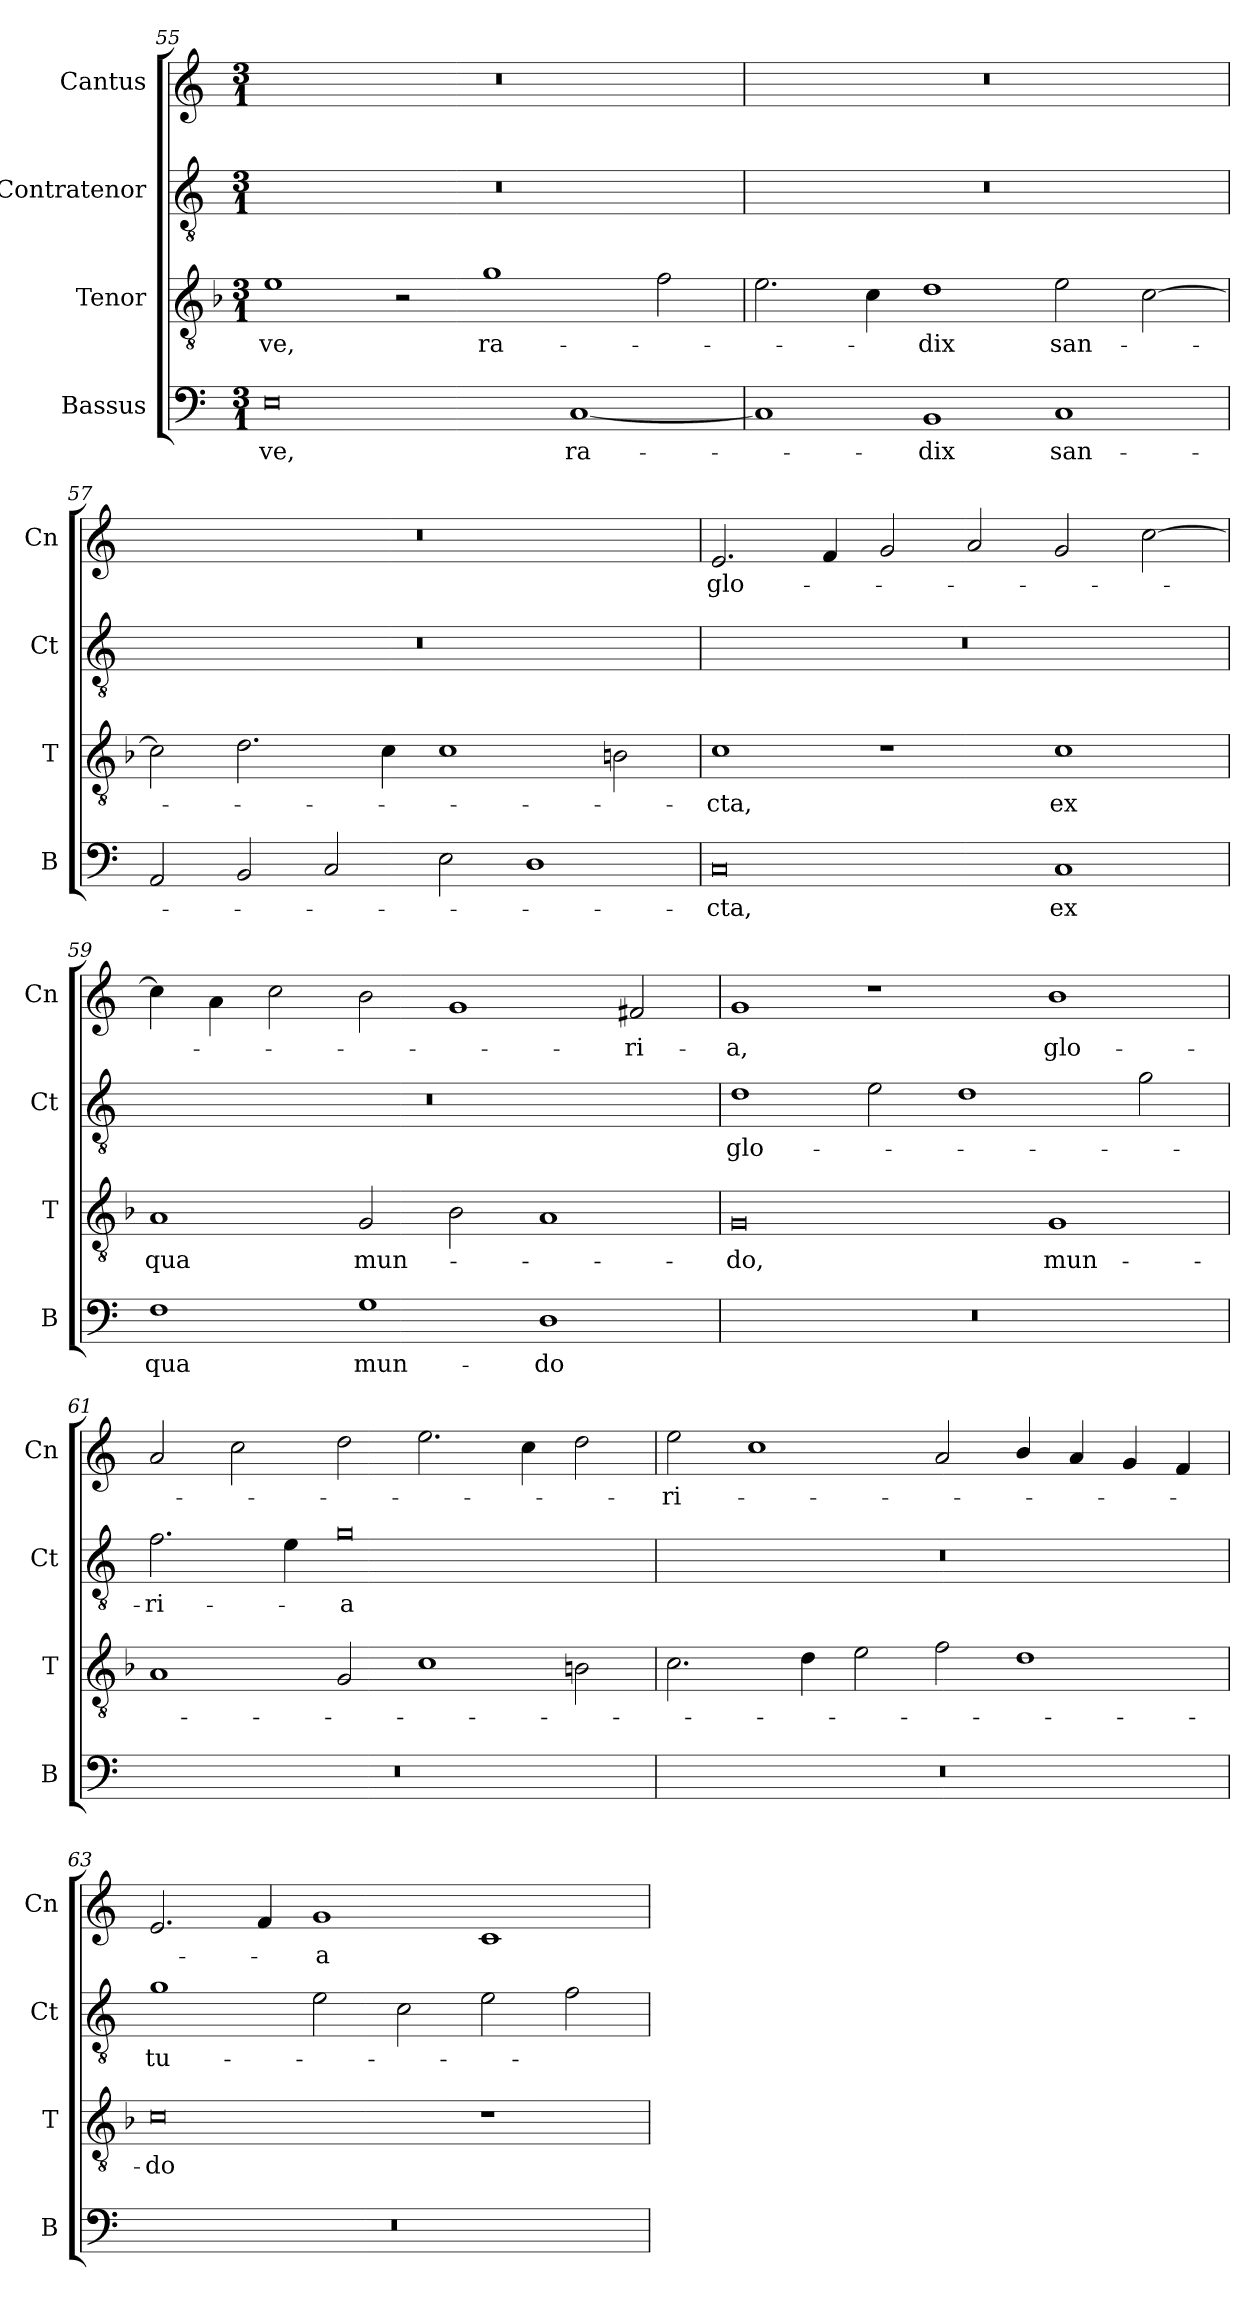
**kern	**text	**kern	**text	**kern	**text	**kern	**text
*part4	*part4	*part3	*part3	*part2	*part2	*part1	*part1
*staff4	*staff4	*staff3	*staff3	*staff2	*staff2	*staff1	*staff1
*I"Bassus	*	*I"Tenor	*	*I"Contratenor	*	*I"Cantus	*
*I'B	*	*I'T	*	*I'Ct	*	*I'Cn	*
*clefF4	*	*clefGv2	*	*clefGv2	*	*clefG2	*
*k[]	*	*k[b-]	*	*k[]	*	*k[]	*
*M3/1	*	*M3/1	*	*M3/1	*	*M3/1	*
=55	=55	=55	=55	=55	=55	=55	=55
0E	-ve,	1e	-ve,	0.r	.	0.r	.
.	.	2r	.	.	.	.	.
.	.	1g	ra-	.	.	.	.
[1C	ra-	.	.	.	.	.	.
.	.	2f\	.	.	.	.	.
=56	=56	=56	=56	=56	=56	=56	=56
1C]	.	2.e\	.	0.r	.	0.r	.
.	.	4c\	.	.	.	.	.
1BB	-dix	1d	-dix	.	.	.	.
1C	san-	2e\	san-	.	.	.	.
.	.	[2c\	.	.	.	.	.
=57	=57	=57	=57	=57	=57	=57	=57
2AA/	.	2c\]	.	0.r	.	0.r	.
2BB/	.	2.d\	.	.	.	.	.
2C/	.	.	.	.	.	.	.
.	.	4c\	.	.	.	.	.
2E\	.	1c	.	.	.	.	.
1D	.	.	.	.	.	.	.
.	.	2Bn\	.	.	.	.	.
=58	=58	=58	=58	=58	=58	=58	=58
0C	-cta,	1c	-cta,	0.r	.	2.e/	glo-
.	.	.	.	.	.	4f/	.
.	.	1r	.	.	.	2g/	.
.	.	.	.	.	.	2a/	.
1C	ex	1c	ex	.	.	2g/	.
.	.	.	.	.	.	[2cc\	.
=59	=59	=59	=59	=59	=59	=59	=59
1F	qua	1A	qua	0.r	.	4cc\]	.
.	.	.	.	.	.	4a\	.
.	.	.	.	.	.	2cc\	.
1G	mun-	2G/	mun-	.	.	2b\	.
.	.	2B-\	.	.	.	1g	.
1D	-do	1A	.	.	.	.	.
.	.	.	.	.	.	2f#X/	-ri-
=60	=60	=60	=60	=60	=60	=60	=60
0.r	.	0G	-do,	1d	glo-	1g	-a,
.	.	.	.	2e\	.	1r	.
.	.	.	.	1d	.	.	.
.	.	1G	mun-	.	.	1b	glo-
.	.	.	.	2g\	.	.	.
=61	=61	=61	=61	=61	=61	=61	=61
0.r	.	1A	.	2.f\	-ri-	2a/	.
.	.	.	.	.	.	2cc\	.
.	.	.	.	4e\	.	.	.
.	.	2G/	.	0g	-a	2dd\	.
.	.	1c	.	.	.	2.ee\	.
.	.	.	.	.	.	4cc\	.
.	.	2Bn\	.	.	.	2dd\	.
=62	=62	=62	=62	=62	=62	=62	=62
0.r	.	2.c\	.	0.r	.	2ee\	-ri-
.	.	.	.	.	.	1cc	.
.	.	4d\	.	.	.	.	.
.	.	2e\	.	.	.	.	.
.	.	2f\	.	.	.	2a/	.
.	.	1d	.	.	.	4b/	.
.	.	.	.	.	.	4a/	.
.	.	.	.	.	.	4g/	.
.	.	.	.	.	.	4f/	.
=63	=63	=63	=63	=63	=63	=63	=63
0.r	.	0c	-do	1g	tu-	2.e/	.
.	.	.	.	.	.	4f/	.
.	.	.	.	2e\	.	1g	-a
.	.	.	.	2c\	.	.	.
.	.	1r	.	2e\	.	1c	.
.	.	.	.	2f\	.	.	.
=	=	=	=	=	=	=	=
*-	*-	*-	*-	*-	*-	*-	*-
